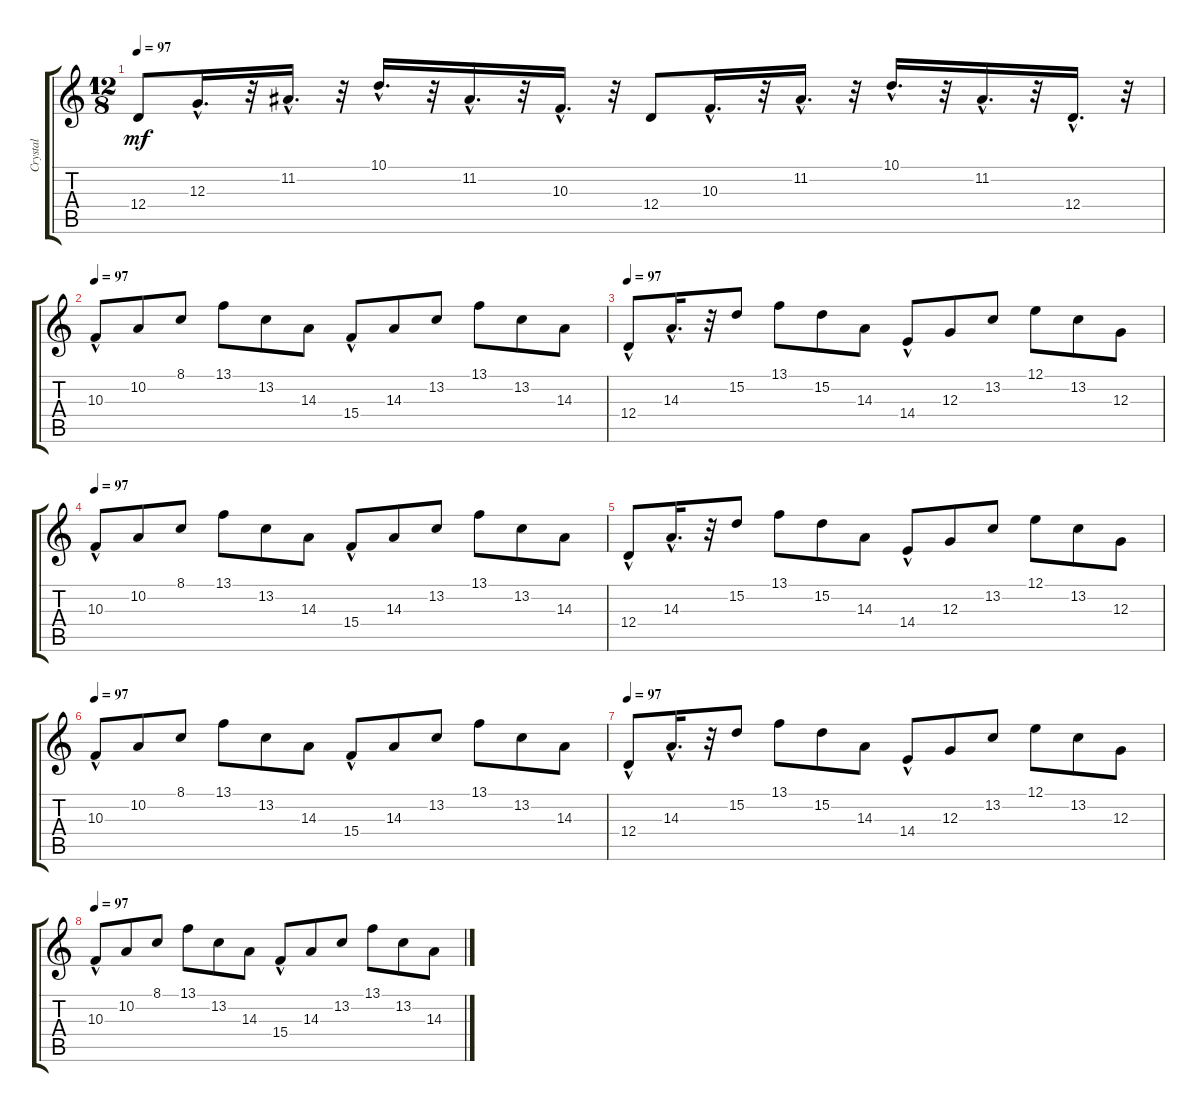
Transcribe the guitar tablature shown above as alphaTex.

\track ("Crystal" "Crystal") {instrument fx3crystal}
\staff {score tabs}
\tuning (E4 B3 G3 D3 A2 E2) {hide}
\ts (12 8)
\tempo 97
\clef g2
\ks c
12.4.8{dy mf} 12.3{hac}.16{d} r.32 11.2{hac}.16{d} r.32 10.1{hac}.16{d} r.32 11.2{hac}.16{d} r.32 10.3{hac}.16{d} r.32 12.4.8 10.3{hac}.16{d} r.32 11.2{hac}.16{d} r.32 10.1{hac}.16{d} r.32 11.2{hac}.16{d} r.32 12.4{hac}.16{d} r.32 |
\tempo 97
10.3{hac}.8 10.2.8 8.1.8 13.1.8 13.2.8 14.3.8 15.4{hac}.8 14.3.8 13.2.8 13.1.8 13.2.8 14.3.8 |
\tempo 97
12.4{hac}.8 14.3{hac}.16{d} r.32 15.2.8 13.1.8 15.2.8 14.3.8 14.4{hac}.8 12.3.8 13.2.8 12.1.8 13.2.8 12.3.8 |
\tempo 97
10.3{hac}.8 10.2.8 8.1.8 13.1.8 13.2.8 14.3.8 15.4{hac}.8 14.3.8 13.2.8 13.1.8 13.2.8 14.3.8 |
12.4{hac}.8 14.3{hac}.16{d} r.32 15.2.8 13.1.8 15.2.8 14.3.8 14.4{hac}.8 12.3.8 13.2.8 12.1.8 13.2.8 12.3.8 |
\tempo 97
10.3{hac}.8 10.2.8 8.1.8 13.1.8 13.2.8 14.3.8 15.4{hac}.8 14.3.8 13.2.8 13.1.8 13.2.8 14.3.8 |
\tempo 97
12.4{hac}.8 14.3{hac}.16{d} r.32 15.2.8 13.1.8 15.2.8 14.3.8 14.4{hac}.8 12.3.8 13.2.8 12.1.8 13.2.8 12.3.8 |
\tempo 97
10.3{hac}.8 10.2.8 8.1.8 13.1.8 13.2.8 14.3.8 15.4{hac}.8 14.3.8 13.2.8 13.1.8 13.2.8 14.3.8
